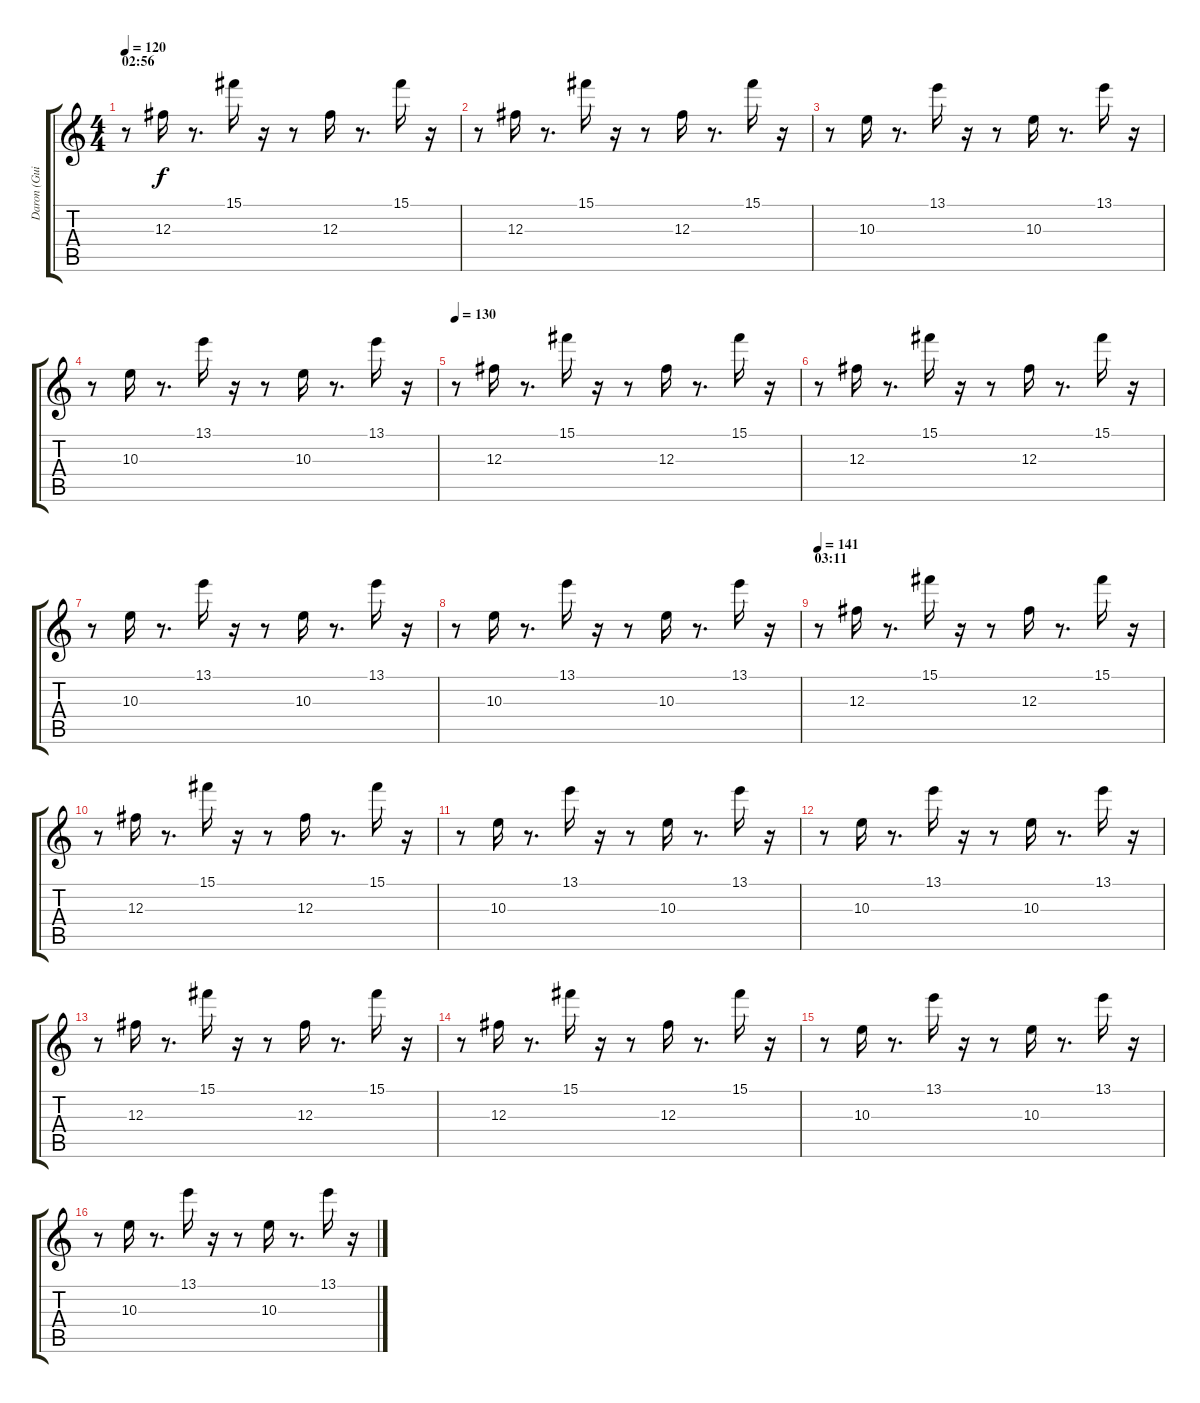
\track ("Daron (Guitar 2)" "Daron (Gui") {instrument overdrivenguitar}
\staff {score tabs}
\tuning (Eb4 Bb3 Gb3 Db3 Ab2 Db2) {hide}
\ts (4 4)
\section ("" "02:56")
\tempo 120
\clef g2
\ks c
r.8{dy f} 12.3.16 r.8{d} 15.1.16 r.16 r.8 12.3.16 r.8{d} 15.1.16 r.16 |
r.8 12.3.16 r.8{d} 15.1.16 r.16 r.8 12.3.16 r.8{d} 15.1.16 r.16 |
r.8 10.3.16 r.8{d} 13.1.16 r.16 r.8 10.3.16 r.8{d} 13.1.16 r.16 |
r.8 10.3.16 r.8{d} 13.1.16 r.16 r.8 10.3.16 r.8{d} 13.1.16 r.16 |
\tempo 130
r.8 12.3.16 r.8{d} 15.1.16 r.16 r.8 12.3.16 r.8{d} 15.1.16 r.16 |
r.8 12.3.16 r.8{d} 15.1.16 r.16 r.8 12.3.16 r.8{d} 15.1.16 r.16 |
r.8 10.3.16 r.8{d} 13.1.16 r.16 r.8 10.3.16 r.8{d} 13.1.16 r.16 |
r.8 10.3.16 r.8{d} 13.1.16 r.16 r.8 10.3.16 r.8{d} 13.1.16 r.16 |
\section ("" "03:11")
\tempo 141
r.8 12.3.16 r.8{d} 15.1.16 r.16 r.8 12.3.16 r.8{d} 15.1.16 r.16 |
r.8 12.3.16 r.8{d} 15.1.16 r.16 r.8 12.3.16 r.8{d} 15.1.16 r.16 |
r.8 10.3.16 r.8{d} 13.1.16 r.16 r.8 10.3.16 r.8{d} 13.1.16 r.16 |
r.8 10.3.16 r.8{d} 13.1.16 r.16 r.8 10.3.16 r.8{d} 13.1.16 r.16 |
r.8 12.3.16 r.8{d} 15.1.16 r.16 r.8 12.3.16 r.8{d} 15.1.16 r.16 |
r.8 12.3.16 r.8{d} 15.1.16 r.16 r.8 12.3.16 r.8{d} 15.1.16 r.16 |
r.8 10.3.16 r.8{d} 13.1.16 r.16 r.8 10.3.16 r.8{d} 13.1.16 r.16 |
r.8 10.3.16 r.8{d} 13.1.16 r.16 r.8 10.3.16 r.8{d} 13.1.16 r.16
